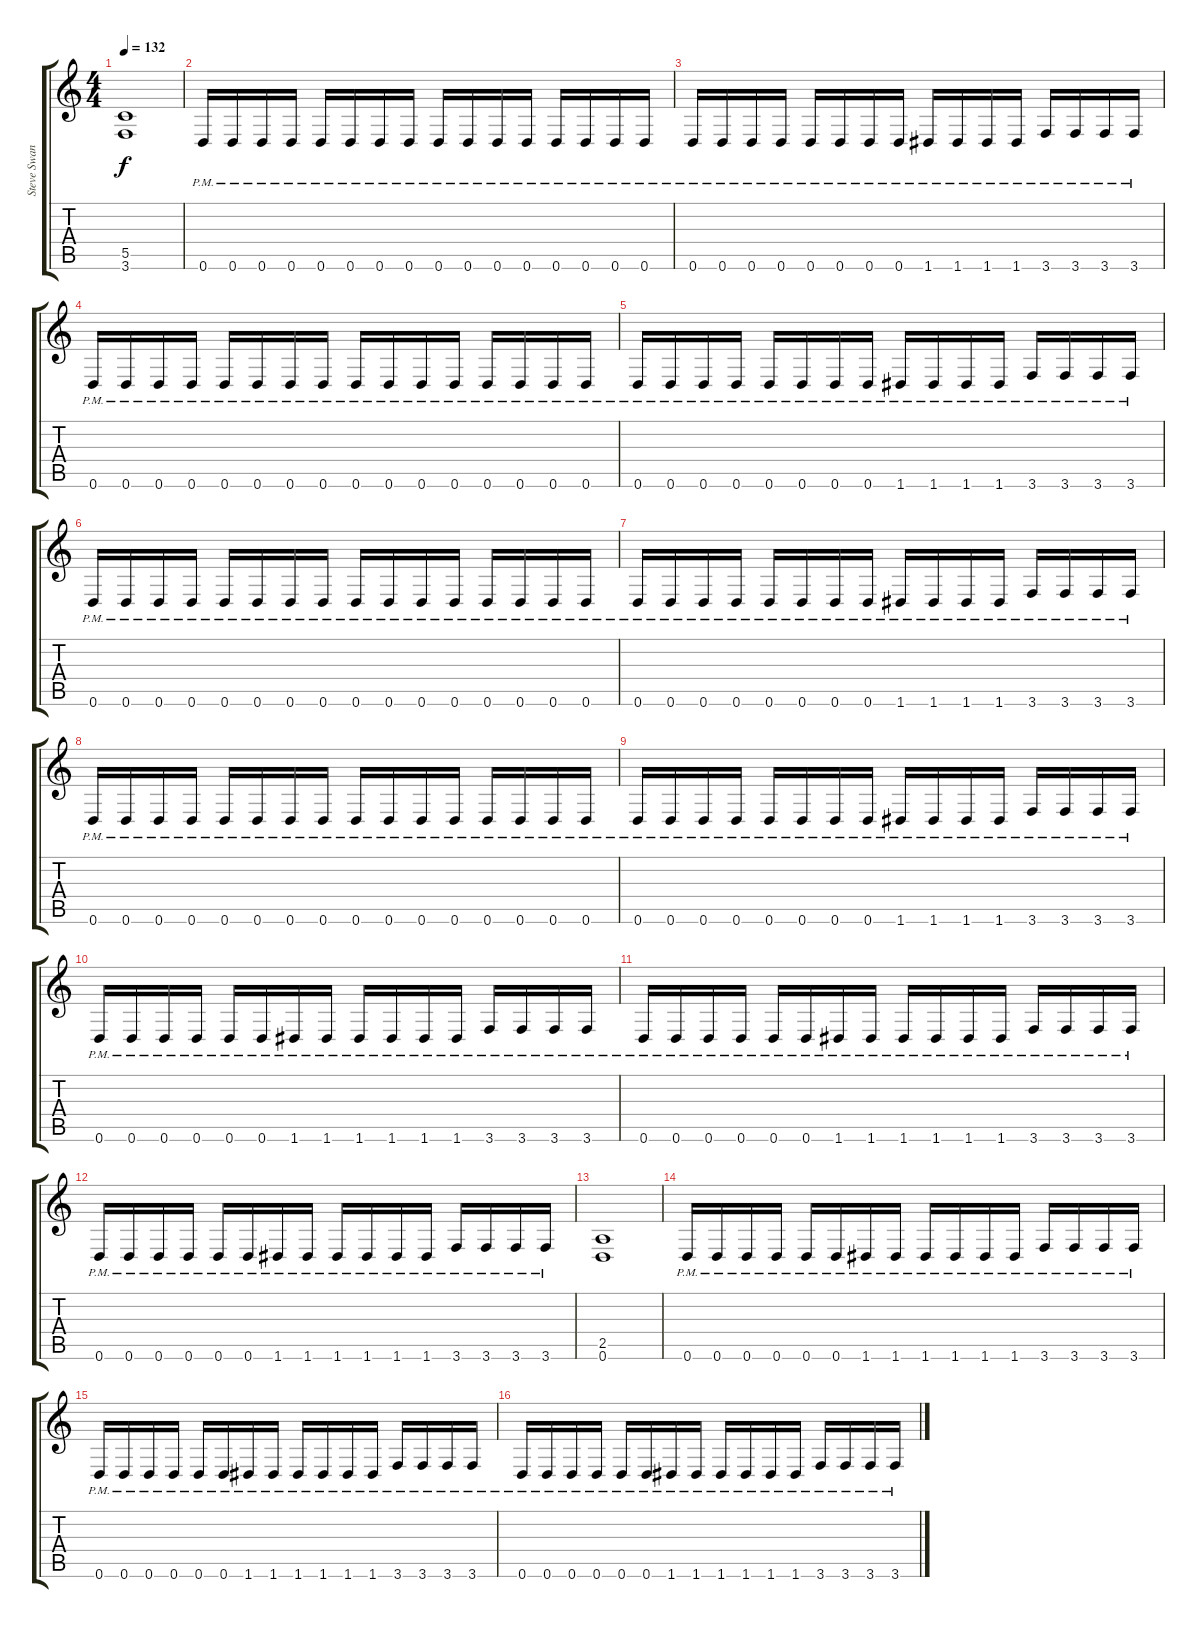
\track ("Steve Swanson (Rythm Guitar+Solo)" "Steve Swan") {instrument overdrivenguitar}
\staff {score tabs}
\tuning (D4 A3 F3 C3 G2 D2) {hide}
\ts (4 4)
\tempo 132
\clef g2
\ks c
(5.5 3.6).1{dy f} |
0.6{pm}.16 0.6{pm}.16 0.6{pm}.16 0.6{pm}.16 0.6{pm}.16 0.6{pm}.16 0.6{pm}.16 0.6{pm}.16 0.6{pm}.16 0.6{pm}.16 0.6{pm}.16 0.6{pm}.16 0.6{pm}.16 0.6{pm}.16 0.6{pm}.16 0.6{pm}.16 |
0.6{pm}.16 0.6{pm}.16 0.6{pm}.16 0.6{pm}.16 0.6{pm}.16 0.6{pm}.16 0.6{pm}.16 0.6{pm}.16 1.6{pm}.16 1.6{pm}.16 1.6{pm}.16 1.6{pm}.16 3.6{pm}.16 3.6{pm}.16 3.6{pm}.16 3.6{pm}.16 |
0.6{pm}.16 0.6{pm}.16 0.6{pm}.16 0.6{pm}.16 0.6{pm}.16 0.6{pm}.16 0.6{pm}.16 0.6{pm}.16 0.6{pm}.16 0.6{pm}.16 0.6{pm}.16 0.6{pm}.16 0.6{pm}.16 0.6{pm}.16 0.6{pm}.16 0.6{pm}.16 |
0.6{pm}.16 0.6{pm}.16 0.6{pm}.16 0.6{pm}.16 0.6{pm}.16 0.6{pm}.16 0.6{pm}.16 0.6{pm}.16 1.6{pm}.16 1.6{pm}.16 1.6{pm}.16 1.6{pm}.16 3.6{pm}.16 3.6{pm}.16 3.6{pm}.16 3.6{pm}.16 |
0.6{pm}.16 0.6{pm}.16 0.6{pm}.16 0.6{pm}.16 0.6{pm}.16 0.6{pm}.16 0.6{pm}.16 0.6{pm}.16 0.6{pm}.16 0.6{pm}.16 0.6{pm}.16 0.6{pm}.16 0.6{pm}.16 0.6{pm}.16 0.6{pm}.16 0.6{pm}.16 |
0.6{pm}.16 0.6{pm}.16 0.6{pm}.16 0.6{pm}.16 0.6{pm}.16 0.6{pm}.16 0.6{pm}.16 0.6{pm}.16 1.6{pm}.16 1.6{pm}.16 1.6{pm}.16 1.6{pm}.16 3.6{pm}.16 3.6{pm}.16 3.6{pm}.16 3.6{pm}.16 |
0.6{pm}.16 0.6{pm}.16 0.6{pm}.16 0.6{pm}.16 0.6{pm}.16 0.6{pm}.16 0.6{pm}.16 0.6{pm}.16 0.6{pm}.16 0.6{pm}.16 0.6{pm}.16 0.6{pm}.16 0.6{pm}.16 0.6{pm}.16 0.6{pm}.16 0.6{pm}.16 |
0.6{pm}.16 0.6{pm}.16 0.6{pm}.16 0.6{pm}.16 0.6{pm}.16 0.6{pm}.16 0.6{pm}.16 0.6{pm}.16 1.6{pm}.16 1.6{pm}.16 1.6{pm}.16 1.6{pm}.16 3.6{pm}.16 3.6{pm}.16 3.6{pm}.16 3.6{pm}.16 |
0.6{pm}.16 0.6{pm}.16 0.6{pm}.16 0.6{pm}.16 0.6{pm}.16 0.6{pm}.16 1.6{pm}.16 1.6{pm}.16 1.6{pm}.16 1.6{pm}.16 1.6{pm}.16 1.6{pm}.16 3.6{pm}.16 3.6{pm}.16 3.6{pm}.16 3.6{pm}.16 |
0.6{pm}.16 0.6{pm}.16 0.6{pm}.16 0.6{pm}.16 0.6{pm}.16 0.6{pm}.16 1.6{pm}.16 1.6{pm}.16 1.6{pm}.16 1.6{pm}.16 1.6{pm}.16 1.6{pm}.16 3.6{pm}.16 3.6{pm}.16 3.6{pm}.16 3.6{pm}.16 |
0.6{pm}.16 0.6{pm}.16 0.6{pm}.16 0.6{pm}.16 0.6{pm}.16 0.6{pm}.16 1.6{pm}.16 1.6{pm}.16 1.6{pm}.16 1.6{pm}.16 1.6{pm}.16 1.6{pm}.16 3.6{pm}.16 3.6{pm}.16 3.6{pm}.16 3.6{pm}.16 |
(2.5 0.6).1 |
0.6{pm}.16 0.6{pm}.16 0.6{pm}.16 0.6{pm}.16 0.6{pm}.16 0.6{pm}.16 1.6{pm}.16 1.6{pm}.16 1.6{pm}.16 1.6{pm}.16 1.6{pm}.16 1.6{pm}.16 3.6{pm}.16 3.6{pm}.16 3.6{pm}.16 3.6{pm}.16 |
0.6{pm}.16 0.6{pm}.16 0.6{pm}.16 0.6{pm}.16 0.6{pm}.16 0.6{pm}.16 1.6{pm}.16 1.6{pm}.16 1.6{pm}.16 1.6{pm}.16 1.6{pm}.16 1.6{pm}.16 3.6{pm}.16 3.6{pm}.16 3.6{pm}.16 3.6{pm}.16 |
0.6{pm}.16 0.6{pm}.16 0.6{pm}.16 0.6{pm}.16 0.6{pm}.16 0.6{pm}.16 1.6{pm}.16 1.6{pm}.16 1.6{pm}.16 1.6{pm}.16 1.6{pm}.16 1.6{pm}.16 3.6{pm}.16 3.6{pm}.16 3.6{pm}.16 3.6{pm}.16
